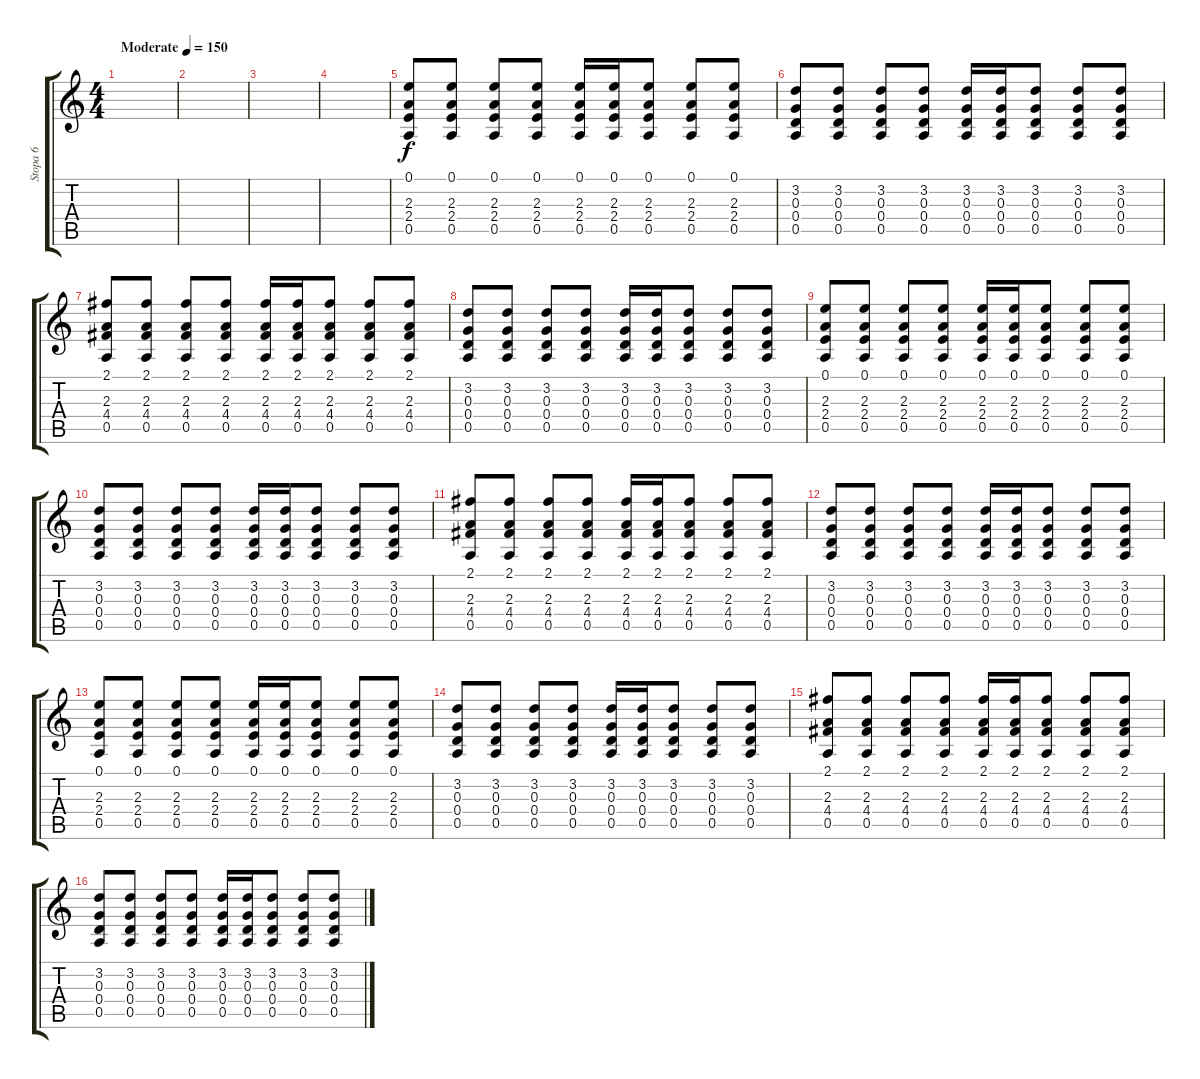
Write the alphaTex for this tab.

\track ("Stopa 6" "Stopa 6") {instrument distortionguitar}
\staff {score tabs}
\tuning (E4 B3 G3 D3 A2 E2) {hide}
\ts (4 4)
\tempo (150 "Moderate")
\clef g2
\ks c
|
|
|
|
(0.1 2.3 2.4 0.5).8 (0.1 2.3 2.4 0.5).8 (0.1 2.3 2.4 0.5).8 (0.1 2.3 2.4 0.5).8 (0.1 2.3 2.4 0.5).16 (0.1 2.3 2.4 0.5).16 (0.1 2.3 2.4 0.5).8 (0.1 2.3 2.4 0.5).8 (0.1 2.3 2.4 0.5).8 |
(3.2 0.3 0.4 0.5).8 (3.2 0.3 0.4 0.5).8 (3.2 0.3 0.4 0.5).8 (3.2 0.3 0.4 0.5).8 (3.2 0.3 0.4 0.5).16 (3.2 0.3 0.4 0.5).16 (3.2 0.3 0.4 0.5).8 (3.2 0.3 0.4 0.5).8 (3.2 0.3 0.4 0.5).8 |
(2.1 2.3 4.4 0.5).8 (2.1 2.3 4.4 0.5).8 (2.1 2.3 4.4 0.5).8 (2.1 2.3 4.4 0.5).8 (2.1 2.3 4.4 0.5).16 (2.1 2.3 4.4 0.5).16 (2.1 2.3 4.4 0.5).8 (2.1 2.3 4.4 0.5).8 (2.1 2.3 4.4 0.5).8 |
(3.2 0.3 0.4 0.5).8 (3.2 0.3 0.4 0.5).8 (3.2 0.3 0.4 0.5).8 (3.2 0.3 0.4 0.5).8 (3.2 0.3 0.4 0.5).16 (3.2 0.3 0.4 0.5).16 (3.2 0.3 0.4 0.5).8 (3.2 0.3 0.4 0.5).8 (3.2 0.3 0.4 0.5).8 |
(0.1 2.3 2.4 0.5).8 (0.1 2.3 2.4 0.5).8 (0.1 2.3 2.4 0.5).8 (0.1 2.3 2.4 0.5).8 (0.1 2.3 2.4 0.5).16 (0.1 2.3 2.4 0.5).16 (0.1 2.3 2.4 0.5).8 (0.1 2.3 2.4 0.5).8 (0.1 2.3 2.4 0.5).8 |
(3.2 0.3 0.4 0.5).8 (3.2 0.3 0.4 0.5).8 (3.2 0.3 0.4 0.5).8 (3.2 0.3 0.4 0.5).8 (3.2 0.3 0.4 0.5).16 (3.2 0.3 0.4 0.5).16 (3.2 0.3 0.4 0.5).8 (3.2 0.3 0.4 0.5).8 (3.2 0.3 0.4 0.5).8 |
(2.1 2.3 4.4 0.5).8 (2.1 2.3 4.4 0.5).8 (2.1 2.3 4.4 0.5).8 (2.1 2.3 4.4 0.5).8 (2.1 2.3 4.4 0.5).16 (2.1 2.3 4.4 0.5).16 (2.1 2.3 4.4 0.5).8 (2.1 2.3 4.4 0.5).8 (2.1 2.3 4.4 0.5).8 |
(3.2 0.3 0.4 0.5).8 (3.2 0.3 0.4 0.5).8 (3.2 0.3 0.4 0.5).8 (3.2 0.3 0.4 0.5).8 (3.2 0.3 0.4 0.5).16 (3.2 0.3 0.4 0.5).16 (3.2 0.3 0.4 0.5).8 (3.2 0.3 0.4 0.5).8 (3.2 0.3 0.4 0.5).8 |
(0.1 2.3 2.4 0.5).8 (0.1 2.3 2.4 0.5).8 (0.1 2.3 2.4 0.5).8 (0.1 2.3 2.4 0.5).8 (0.1 2.3 2.4 0.5).16 (0.1 2.3 2.4 0.5).16 (0.1 2.3 2.4 0.5).8 (0.1 2.3 2.4 0.5).8 (0.1 2.3 2.4 0.5).8 |
(3.2 0.3 0.4 0.5).8 (3.2 0.3 0.4 0.5).8 (3.2 0.3 0.4 0.5).8 (3.2 0.3 0.4 0.5).8 (3.2 0.3 0.4 0.5).16 (3.2 0.3 0.4 0.5).16 (3.2 0.3 0.4 0.5).8 (3.2 0.3 0.4 0.5).8 (3.2 0.3 0.4 0.5).8 |
(2.1 2.3 4.4 0.5).8 (2.1 2.3 4.4 0.5).8 (2.1 2.3 4.4 0.5).8 (2.1 2.3 4.4 0.5).8 (2.1 2.3 4.4 0.5).16 (2.1 2.3 4.4 0.5).16 (2.1 2.3 4.4 0.5).8 (2.1 2.3 4.4 0.5).8 (2.1 2.3 4.4 0.5).8 |
(3.2 0.3 0.4 0.5).8 (3.2 0.3 0.4 0.5).8 (3.2 0.3 0.4 0.5).8 (3.2 0.3 0.4 0.5).8 (3.2 0.3 0.4 0.5).16 (3.2 0.3 0.4 0.5).16 (3.2 0.3 0.4 0.5).8 (3.2 0.3 0.4 0.5).8 (3.2 0.3 0.4 0.5).8
